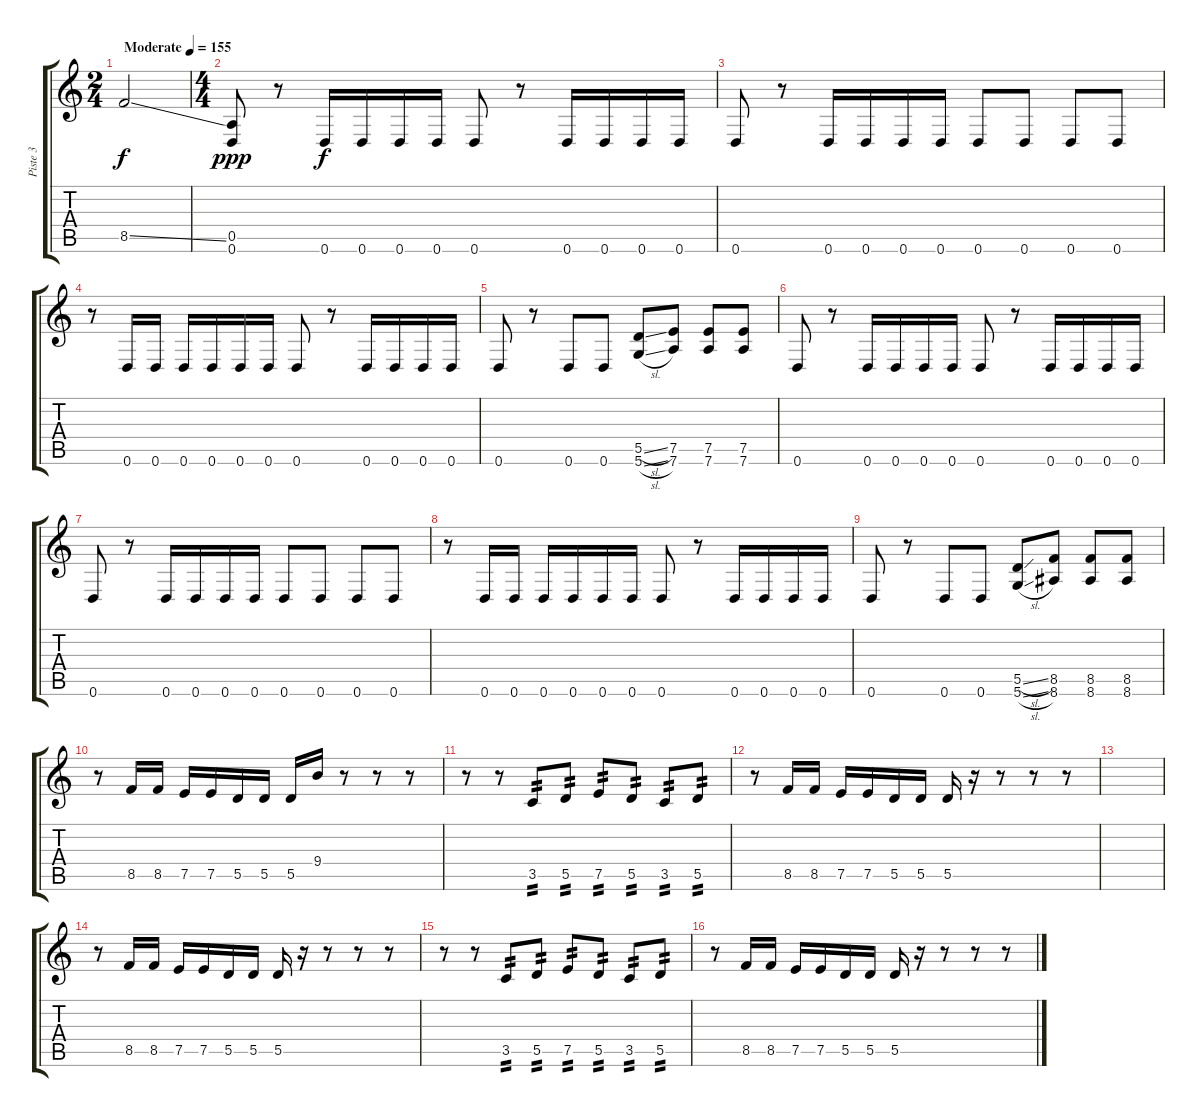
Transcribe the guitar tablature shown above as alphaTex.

\track ("Piste 3" "Piste 3") {instrument distortionguitar}
\staff {score tabs}
\tuning (E4 B3 G3 D3 A2 D2) {hide}
\ts (2 4)
\tempo (155 "Moderate")
\clef g2
\ks c
8.5{ss}.2{dy f instrument distortionguitar} |
\ts (4 4)
(0.5 0.6).8{dy ppp} r.8 0.6.16{dy f} 0.6.16 0.6.16 0.6.16 0.6.8 r.8 0.6.16 0.6.16 0.6.16 0.6.16 |
0.6.8 r.8 0.6.16 0.6.16 0.6.16 0.6.16 0.6.8 0.6.8 0.6.8 0.6.8 |
r.8 0.6.16 0.6.16 0.6.16 0.6.16 0.6.16 0.6.16 0.6.8 r.8 0.6.16 0.6.16 0.6.16 0.6.16 |
0.6.8 r.8 0.6.8 0.6.8 (5.5{sl} 5.6{sl}).8 (7.5 7.6).8 (7.5 7.6).8 (7.5 7.6).8 |
0.6.8 r.8 0.6.16 0.6.16 0.6.16 0.6.16 0.6.8 r.8 0.6.16 0.6.16 0.6.16 0.6.16 |
0.6.8 r.8 0.6.16 0.6.16 0.6.16 0.6.16 0.6.8 0.6.8 0.6.8 0.6.8 |
r.8 0.6.16 0.6.16 0.6.16 0.6.16 0.6.16 0.6.16 0.6.8 r.8 0.6.16 0.6.16 0.6.16 0.6.16 |
0.6.8 r.8 0.6.8 0.6.8 (5.5{sl} 5.6{sl}).8 (8.5 8.6).8 (8.5 8.6).8 (8.5 8.6).8 |
r.8 8.5.16 8.5.16 7.5.16 7.5.16 5.5.16 5.5.16 5.5.16 9.4.16 r.8 r.8 r.8 |
r.8 r.8 3.5.8{tp 2} 5.5.8{tp 2} 7.5.8{tp 2} 5.5.8{tp 2} 3.5.8{tp 2} 5.5.8{tp 2} |
r.8 8.5.16 8.5.16 7.5.16 7.5.16 5.5.16 5.5.16 5.5.16 r.16 r.8 r.8 r.8 |
|
r.8 8.5.16 8.5.16 7.5.16 7.5.16 5.5.16 5.5.16 5.5.16 r.16 r.8 r.8 r.8 |
r.8 r.8 3.5.8{tp 2} 5.5.8{tp 2} 7.5.8{tp 2} 5.5.8{tp 2} 3.5.8{tp 2} 5.5.8{tp 2} |
r.8 8.5.16 8.5.16 7.5.16 7.5.16 5.5.16 5.5.16 5.5.16 r.16 r.8 r.8 r.8
